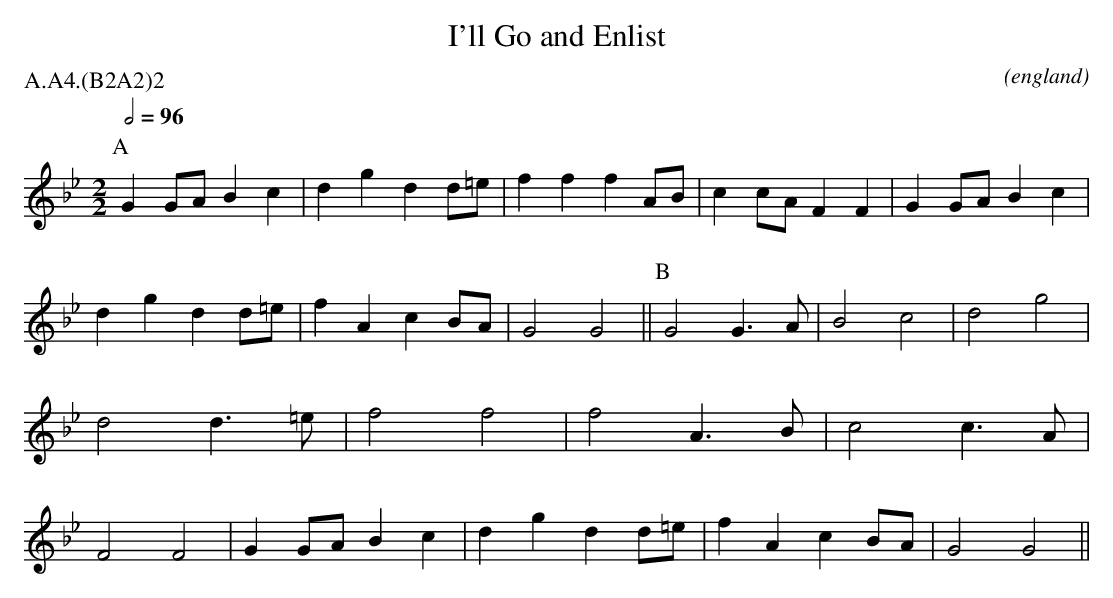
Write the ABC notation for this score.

X:1
T:I'll Go and Enlist
O:england
M:2/2
C:
P:A.A4.(B2A2)2
K:Gm
Q:1/2=96
P:A
G2 GA B2 c2 | d2 g2 d2 d=e | f2 f2 f2 AB | c2 cA F2 F2 |\
G2 GA B2 c2 | d2 g2 d2 d=e | f2 A2 c2 BA | G4    G4    ||\
P:B
G4    G3 A  | B4    c4     | d4    g4    | d4    d3 =e |\
f4    f4    | f4    A3 B   | c4    c3 A  | F4    F4    |\
G2 GA B2 c2 | d2 g2 d2 d=e | f2 A2 c2 BA | G4    G4    ||
